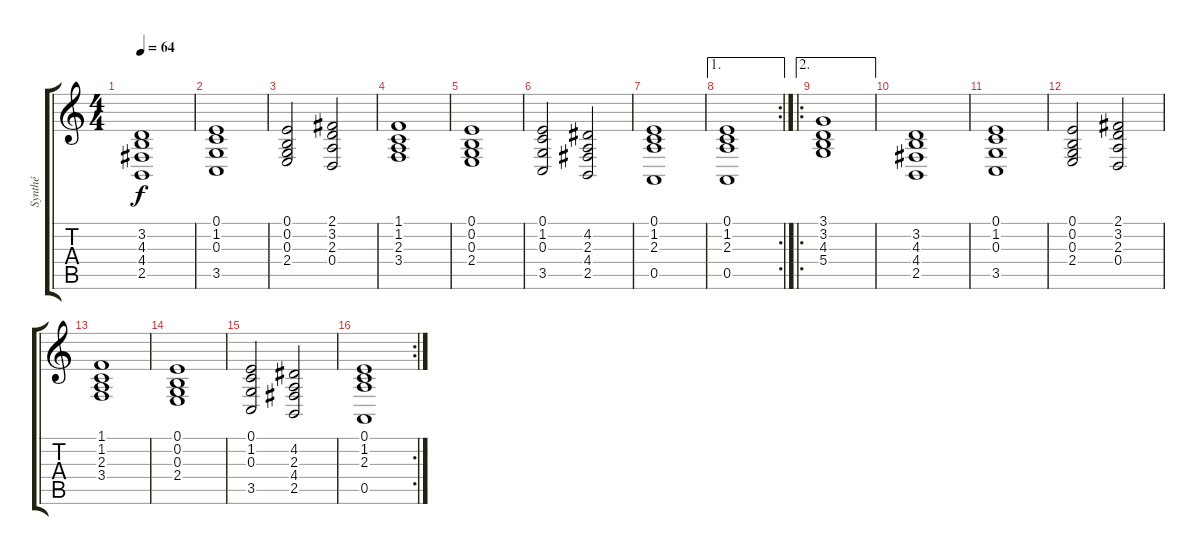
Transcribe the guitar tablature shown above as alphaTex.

\track ("Synthé" "Synthé") {instrument synthstrings1}
\staff {score tabs}
\tuning (E4 B3 G3 D3 A2 E2) {hide}
\ts (4 4)
\tempo 64
\clef g2
\ks c
(3.2 4.3 4.4 2.5).1{dy f} |
(0.1 1.2 0.3 3.5).1 |
(0.1 0.2 0.3 2.4).2 (2.1 3.2 2.3 0.4).2 |
(1.1 1.2 2.3 3.4).1 |
(0.1 0.2 0.3 2.4).1 |
(0.1 1.2 0.3 3.5).2 (4.2 2.3 4.4 2.5).2 |
(0.1 1.2 2.3 0.5).1 |
\ae 1
\rc 2
(0.1 1.2 2.3 0.5).1 |
\ae 2
\ro
(3.1 3.2 4.3 5.4).1 |
(3.2 4.3 4.4 2.5).1 |
(0.1 1.2 0.3 3.5).1 |
(0.1 0.2 0.3 2.4).2 (2.1 3.2 2.3 0.4).2 |
(1.1 1.2 2.3 3.4).1 |
(0.1 0.2 0.3 2.4).1 |
(0.1 1.2 0.3 3.5).2 (4.2 2.3 4.4 2.5).2 |
\rc 2
(0.1 1.2 2.3 0.5).1
